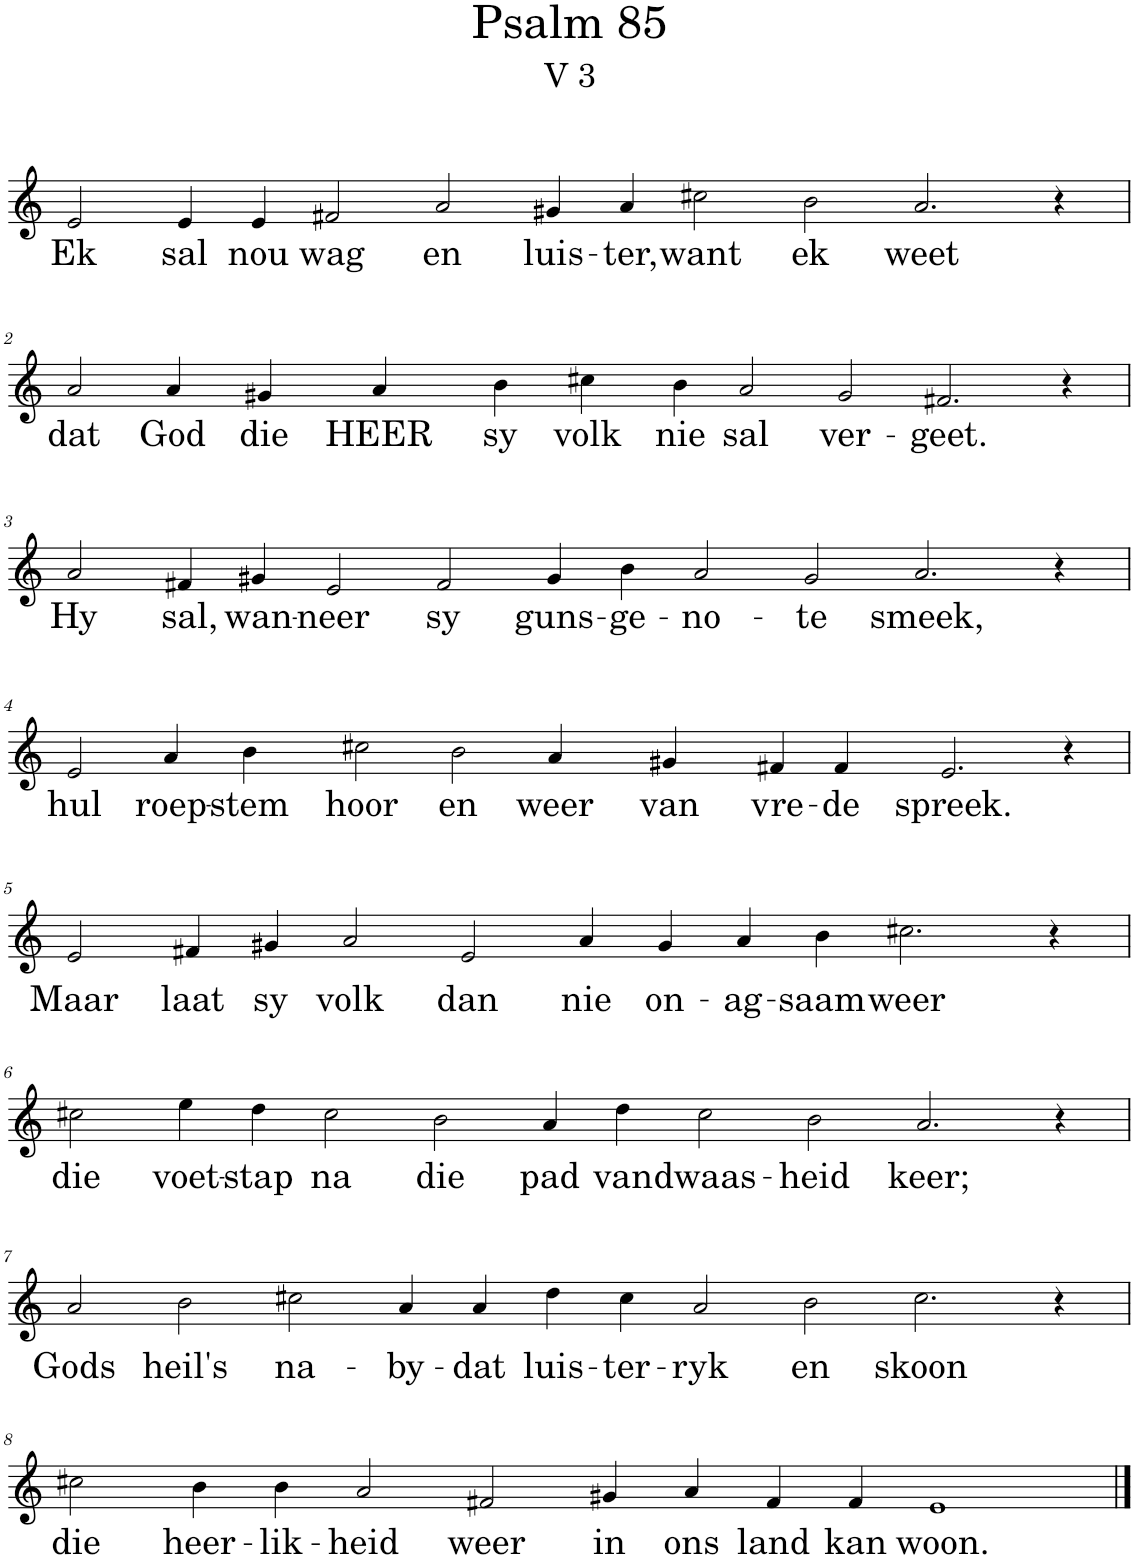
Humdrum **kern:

**kern	**text
*part1	*part1
*staff1	*staff1
*I"Pipe Organ	*
*I'Org.	*
*clefG2	*
*k[]	*
*M18/4	*
=1	=1
!	!LO:LY:b
2e/	Ek
!	!LO:LY:b
4e/	sal
!	!LO:LY:b
4e/	nou
!	!LO:LY:b
2f#X/	wag
!	!LO:LY:b
2a/	en
!	!LO:LY:b
4g#X/	luis-
!	!LO:LY:b
4a/	-ter,
!	!LO:LY:b
2cc#X\	want
!	!LO:LY:b
2b\	ek
!	!LO:LY:b
2.a/	weet
4r	.
!!LO:LB:g=z
=2	=2
*M16/4	*
!	!LO:LY:b
2a/	dat
!	!LO:LY:b
4a/	God
!	!LO:LY:b
4g#X/	die
!	!LO:LY:b
4a/	HEER
!	!LO:LY:b
4b\	sy
!	!LO:LY:b
4cc#X\	volk
!	!LO:LY:b
4b\	nie
!	!LO:LY:b
2a/	sal
!	!LO:LY:b
2g#/	ver-
!	!LO:LY:b
2.f#X/	-geet.
4r	.
!!LO:LB:g=z
=3	=3
*M18/4	*
!	!LO:LY:b
2a/	Hy
!	!LO:LY:b
4f#X/	sal,
!	!LO:LY:b
4g#X/	wan-
!	!LO:LY:b
2e/	-neer
!	!LO:LY:b
2f#/	sy
!	!LO:LY:b
4g#/	guns-
!	!LO:LY:b
4b\	-ge-
!	!LO:LY:b
2a/	-no-
!	!LO:LY:b
2g#/	-te
!	!LO:LY:b
2.a/	smeek,
4r	.
!!LO:LB:g=z
=4	=4
*M16/4	*
!	!LO:LY:b
2e/	hul
!	!LO:LY:b
4a/	roep-
!	!LO:LY:b
4b\	-stem
!	!LO:LY:b
2cc#X\	hoor
!	!LO:LY:b
2b\	en
!	!LO:LY:b
4a/	weer
!	!LO:LY:b
4g#X/	van
!	!LO:LY:b
4f#X/	vre-
!	!LO:LY:b
4f#/	-de
!	!LO:LY:b
2.e/	spreek.
4r	.
!!LO:LB:g=z
=5	=5
!	!LO:LY:b
2e/	Maar
!	!LO:LY:b
4f#X/	laat
!	!LO:LY:b
4g#X/	sy
!	!LO:LY:b
2a/	volk
!	!LO:LY:b
2e/	dan
!	!LO:LY:b
4a/	nie
!	!LO:LY:b
4g#/	on-
!	!LO:LY:b
4a/	-ag-
!	!LO:LY:b
4b\	-saam
!	!LO:LY:b
2.cc#X\	weer
4r	.
!!LO:LB:g=z
=6	=6
*M18/4	*
!	!LO:LY:b
2cc#X\	die
!	!LO:LY:b
4ee\	voet-
!	!LO:LY:b
4dd\	-stap
!	!LO:LY:b
2cc#\	na
!	!LO:LY:b
2b\	die
!	!LO:LY:b
4a/	pad
!	!LO:LY:b
4dd\	van
!	!LO:LY:b
2cc#\	dwaas-
!	!LO:LY:b
2b\	-heid
!	!LO:LY:b
2.a/	keer;
4r	.
!!LO:LB:g=z
=7	=7
!	!LO:LY:b
2a/	Gods
!	!LO:LY:b
2b\	heil's
!	!LO:LY:b
2cc#X\	na-
!	!LO:LY:b
4a/	-by-
!	!LO:LY:b
4a/	-dat
!	!LO:LY:b
4dd\	luis-
!	!LO:LY:b
4cc#\	-ter-
!	!LO:LY:b
2a/	-ryk
!	!LO:LY:b
2b\	en
!	!LO:LY:b
2.cc#\	skoon
4r	.
!!LO:LB:g=z
=8	=8
*M16/4	*
!	!LO:LY:b
2cc#X\	die
!	!LO:LY:b
4b\	heer-
!	!LO:LY:b
4b\	-lik-
!	!LO:LY:b
2a/	-heid
!	!LO:LY:b
2f#X/	weer
!	!LO:LY:b
4g#X/	in
!	!LO:LY:b
4a/	ons
!	!LO:LY:b
4f#/	land
!	!LO:LY:b
4f#/	kan
!	!LO:LY:b
1e	woon.
==	==
*-	*-
